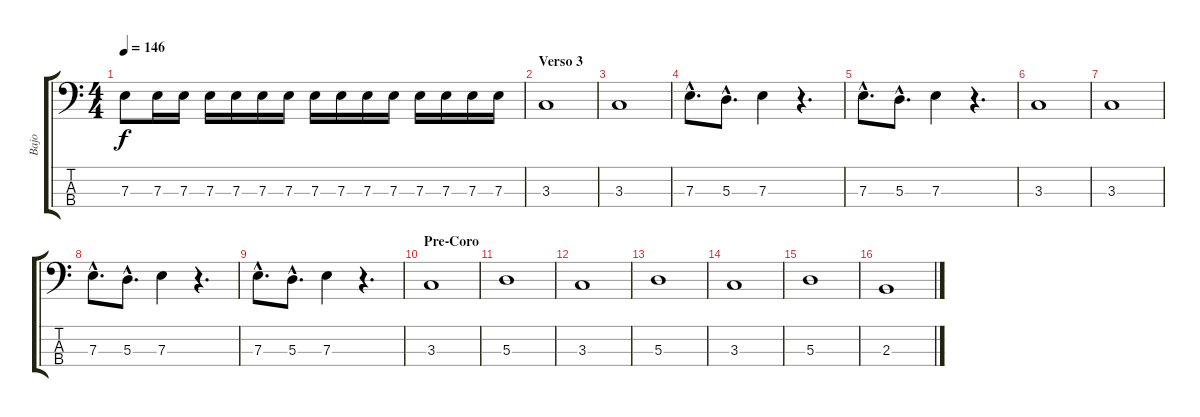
\track ("Bajo" "Bajo") {instrument electricbassfinger}
\staff {score tabs}
\tuning (G2 D2 A1 E1) {hide}
\ts (4 4)
\tempo 146
\clef f4
\ks c
7.3.8{dy f} 7.3.16 7.3.16 7.3.16 7.3.16 7.3.16 7.3.16 7.3.16 7.3.16 7.3.16 7.3.16 7.3.16 7.3.16 7.3.16 7.3.16 |
\section ("" "Verso 3")
3.3.1 |
3.3.1 |
7.3{hac}.8{d} 5.3{hac}.8{d} 7.3.4 r.4{d} |
7.3{hac}.8{d} 5.3{hac}.8{d} 7.3.4 r.4{d} |
3.3.1 |
3.3.1 |
7.3{hac}.8{d} 5.3{hac}.8{d} 7.3.4 r.4{d} |
7.3{hac}.8{d} 5.3{hac}.8{d} 7.3.4 r.4{d} |
\section ("" "Pre-Coro")
3.3.1 |
5.3.1 |
3.3.1 |
5.3.1 |
3.3.1 |
5.3.1 |
2.3.1
